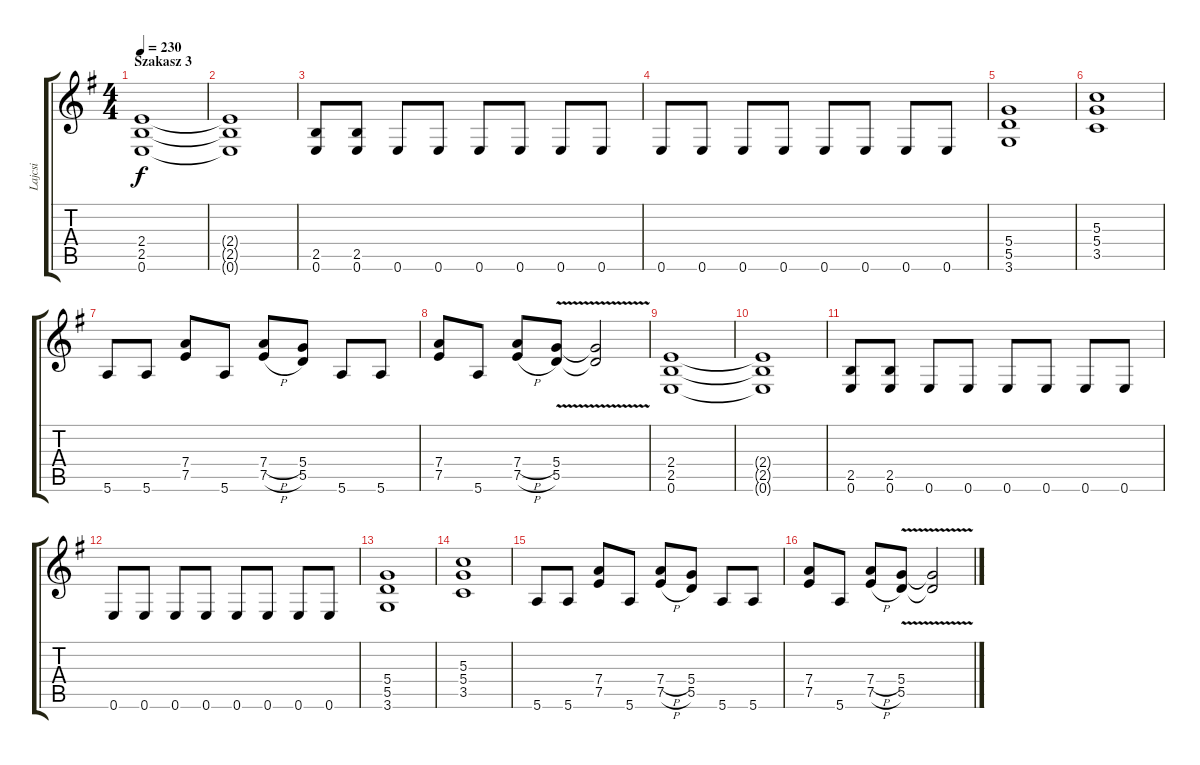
\track ("Lajcsi" "Lajcsi") {instrument distortionguitar}
\staff {score tabs}
\tuning (E4 B3 G3 D3 A2 E2) {hide}
\ts (4 4)
\section ("" "Szakasz 3")
\tempo 230
\clef g2
\ks eminor
(2.4 2.5 0.6).1{dy f} |
(2.4{t} 2.5{t} 0.6{t}).1 |
(2.5 0.6).8 (2.5 0.6).8 0.6.8 0.6.8 0.6.8 0.6.8 0.6.8 0.6.8 |
0.6.8 0.6.8 0.6.8 0.6.8 0.6.8 0.6.8 0.6.8 0.6.8 |
(5.4 5.5 3.6).1 |
(5.3 5.4 3.5).1 |
5.6.8 5.6.8 (7.4 7.5).8 5.6.8 (7.4{h} 7.5{h}).8 (5.4 5.5).8 5.6.8 5.6.8 |
(7.4 7.5).8 5.6.8 (7.4{h} 7.5{h}).8 (5.4{v} 5.5{v}).8 (5.4{t} 5.5{t}).2 |
(2.4 2.5 0.6).1 |
(2.4{t} 2.5{t} 0.6{t}).1 |
(2.5 0.6).8 (2.5 0.6).8 0.6.8 0.6.8 0.6.8 0.6.8 0.6.8 0.6.8 |
0.6.8 0.6.8 0.6.8 0.6.8 0.6.8 0.6.8 0.6.8 0.6.8 |
(5.4 5.5 3.6).1 |
(5.3 5.4 3.5).1 |
5.6.8 5.6.8 (7.4 7.5).8 5.6.8 (7.4{h} 7.5{h}).8 (5.4 5.5).8 5.6.8 5.6.8 |
(7.4 7.5).8 5.6.8 (7.4{h} 7.5{h}).8 (5.4{v} 5.5{v}).8 (5.4{t} 5.5{t}).2
